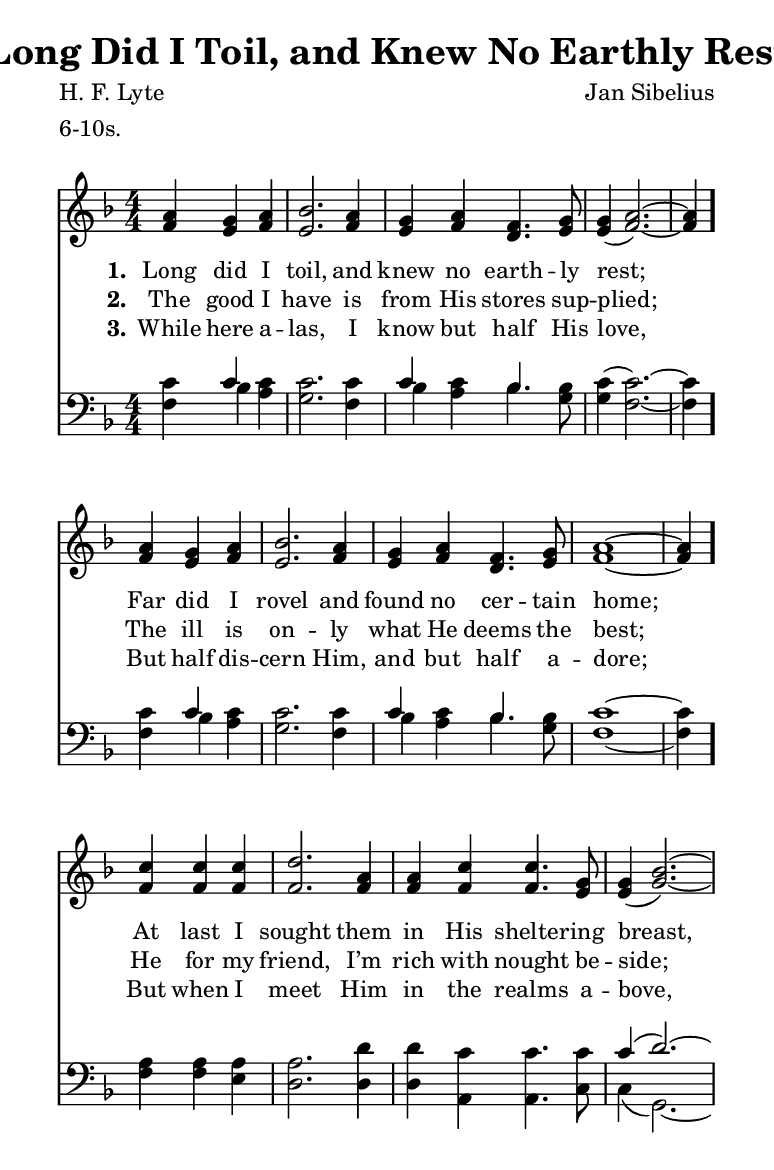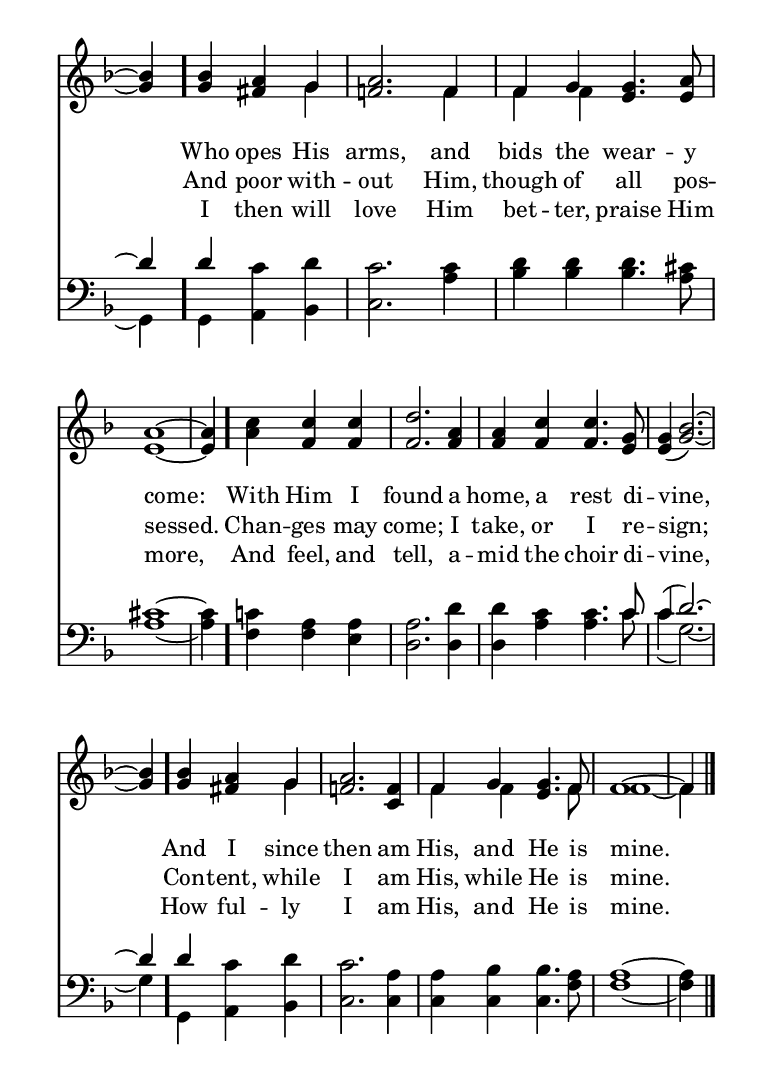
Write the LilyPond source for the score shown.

\include "common/global.ily"
\paper {
  \include "common/paper.ily"
  ragged-last-bottom = ##t
  system-count = #(cond (is-eogsized 5) (#t #f))
  page-count = #(cond (is-eogsized 2) (#t #f))
}

\header{
  hymnnumber = "173"
  title = "Long Did I Toil, and Knew No Earthly Rest"
  tunename = "Finlandia"
  meter = "6-10s."
  poet = "H. F. Lyte"
  composer = "Jan Sibelius"
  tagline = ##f
}

global = {
  \include "common/overrides.ily"
  \override Staff.TimeSignature.style = #'numbered
  \time 4/4
  \override Score.MetronomeMark.transparent = ##t % hide all fermata changes too
  \tempo 4=100
  \key f \major
  \partial 2.
  \autoBeamOff
}

patternA = { c4 c4 c4 | c2. c4 | c4 c4 c4. c8 | c4( c2.) ~ | c4 }
patternB = { c4 c4 c4 | c2. c4 | c4 c4 c4. c8 | c1 ~ c4 }

notesSoprano = {
\global
\relative c'' {

  \changePitch \patternA { a g a bes a g a f g g a a }
  \changePitch \patternB { a g a bes a g a f g a a }
  \changePitch \patternA { c c c d a a c c g g bes bes }
  \changePitch \patternB { bes a g a f f g g a a a }
  \changePitch \patternA { c c c d a a c c g g bes bes }
  \changePitch \patternB { bes a g a f f g g f f f }

  \bar "|."

}
}

notesAlto = {
\global
\relative e' {

  \changePitch \patternA { f e f e f e f d e e f f }
  \changePitch \patternB { f e f e f e f d e f f }
  \changePitch \patternA { f f f f f f f f e e g g }
  \changePitch \patternB { g fis g f! f f f e e e e }
  \changePitch \patternA { a f f f f f f f e e g g }
  \changePitch \patternB { g fis g f! c f f e f f f }

}
}

notesTenor = {
\global
\relative a {

  \changePitch \patternA { c c c c c c c bes bes c c c }
  \changePitch \patternB { c c c c c c c bes bes c c }
  \changePitch \patternA { a a a a d d c c c c d d }
  \changePitch \patternB { d c d c c d d d cis cis cis }
  \changePitch \patternA { c! a a a d d c c c c d d }
  \changePitch \patternB { d c d c a a bes bes a a a }

}
}

notesBass = {
\global
\relative f {

  \changePitch \patternA { f bes a g f bes a bes g g f f }
  \changePitch \patternB { f bes a g f bes a bes g f f }
  \changePitch \patternA { f f e d d d a a c c g g }
  \changePitch \patternB { g a bes c a' bes bes bes a a a }
  \changePitch \patternA { f f e d d d a' a c c g g }
  \changePitch \patternB { g, a bes c c c c c f f f }

}
}

wordsA = \lyricmode {
\set stanza = "1."

Long did I toil, and knew no earth -- ly rest; \bar "."
Far did I rovel and found no cer -- tain home; \bar "."
At last I sought them in His shelter -- ing breast, \bar "." % original has shel -- ter -- ing
Who opes His arms, and bids the wear -- y come: \bar "."
With Him I found a home, a rest di -- vine, \bar "."
And I since then am His, and He is mine. \bar "."

}

wordsB = \lyricmode {
\set stanza = "2."

The good I have is from His stores sup -- plied;
The ill is on -- ly what He deems the best;
He for my friend, I’m rich with nought be -- side;
And poor with -- out Him, though of all pos -- sessed.
Chan -- ges may come; I take, or I re -- sign;
Con -- tent, while I am His, while He is mine.

}

wordsC = \lyricmode {
\set stanza = "3."

While here a -- las, I know but half His love,
But half dis -- cern Him, and but half a -- dore;
But when I meet Him in the realms a -- bove,
I then will love Him bet -- ter, praise Him more,
And feel, and tell, a -- mid the choir di -- vine,
How ful -- ly I am His, and He is mine.

}

\score {
  \context ChoirStaff <<
    \context Staff = upper <<
      \set Staff.autoBeaming = ##f
      \set ChoirStaff.systemStartDelimiter = #'SystemStartBar
      \set ChoirStaff.printPartCombineTexts = ##f
      \partcombine #'(2 . 9) \notesSoprano \notesAlto
      \context NullVoice = sopranos { \voiceOne << \notesSoprano >> }
      \context NullVoice = altos { \voiceTwo << \notesAlto >> }
      \context Lyrics = one   \lyricsto sopranos \wordsA
      \context Lyrics = two   \lyricsto sopranos \wordsB
      \context Lyrics = three \lyricsto sopranos \wordsC
    >>
    \context Staff = men <<
      \set Staff.autoBeaming = ##f
      \clef bass
      \set ChoirStaff.printPartCombineTexts = ##f
      \partcombine #'(2 . 9) \notesTenor \notesBass
      \context NullVoice = tenors { \voiceOne << \notesTenor >> }
      \context NullVoice = basses { \voiceTwo << \notesBass >> }
    >>
  >>
  \layout {
    \include "common/layout.ily"
  }
  \midi{
    \include "common/midi.ily"
  }
}

\version "2.19.49"  % necessary for upgrading to future LilyPond versions.

% vi:set et ts=2 sw=2 ai nocindent syntax=lilypond:
